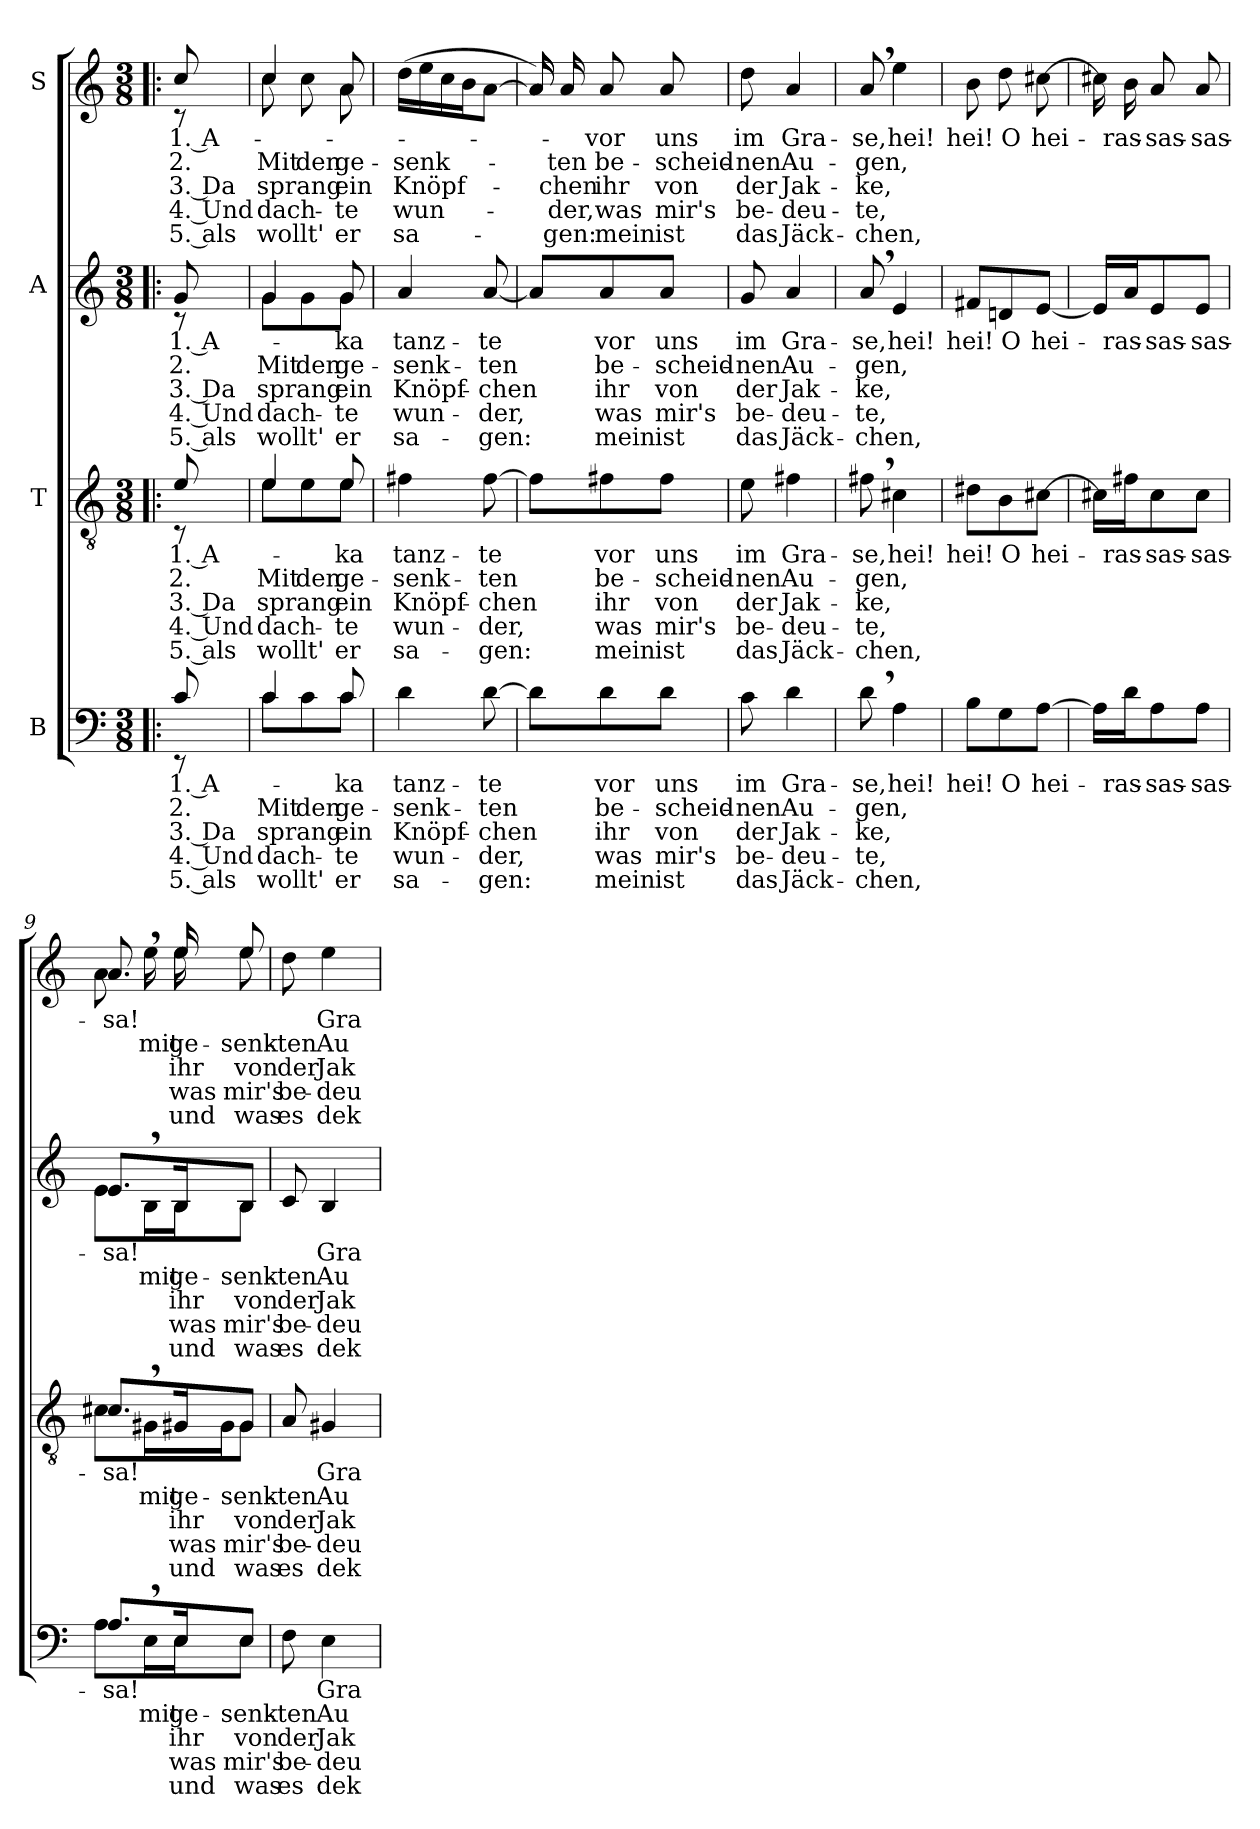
**kern	**text	**text	**text	**text	**text	**kern	**text	**text	**text	**text	**text	**kern	**text	**text	**text	**text	**text	**kern	**text	**text	**text	**text	**text
*part4	*part4	*part4	*part4	*part4	*part4	*part3	*part3	*part3	*part3	*part3	*part3	*part2	*part2	*part2	*part2	*part2	*part2	*part1	*part1	*part1	*part1	*part1	*part1
*staff4	*staff4	*staff4	*staff4	*staff4	*staff4	*staff3	*staff3	*staff3	*staff3	*staff3	*staff3	*staff2	*staff2	*staff2	*staff2	*staff2	*staff2	*staff1	*staff1	*staff1	*staff1	*staff1	*staff1
*I"B	*	*	*	*	*	*I"T	*	*	*	*	*	*I"A	*	*	*	*	*	*I"S	*	*	*	*	*
*clefF4	*	*	*	*	*	*clefGv2	*	*	*	*	*	*clefG2	*	*	*	*	*	*clefG2	*	*	*	*	*
*k[]	*	*	*	*	*	*k[]	*	*	*	*	*	*k[]	*	*	*	*	*	*k[]	*	*	*	*	*
*C:	*	*	*	*	*	*C:	*	*	*	*	*	*C:	*	*	*	*	*	*C:	*	*	*	*	*
*M3/8	*	*	*	*	*	*M3/8	*	*	*	*	*	*M3/8	*	*	*	*	*	*M3/8	*	*	*	*	*
=1!|:	=1!|:	=1!|:	=1!|:	=1!|:	=1!|:	=1!|:	=1!|:	=1!|:	=1!|:	=1!|:	=1!|:	=1!|:	=1!|:	=1!|:	=1!|:	=1!|:	=1!|:	=1!|:	=1!|:	=1!|:	=1!|:	=1!|:	=1!|:
!	!	!	!	!	!	!	!	!	!	!	!	!	!	!	!	!	!	!LO:TX:a:B:t=Im Zeitmaß und Character eines raschen Tanzes  *)\nSehr rhythmisch	!	!	!	!	!
!	!LO:LY:b	!LO:LY:b	!LO:LY:b	!LO:LY:b	!LO:LY:b	!	!LO:LY:b	!LO:LY:b	!LO:LY:b	!LO:LY:b	!LO:LY:b	!	!LO:LY:b	!LO:LY:b	!LO:LY:b	!LO:LY:b	!LO:LY:b	!	!LO:LY:b	!LO:LY:b	!LO:LY:b	!LO:LY:b	!LO:LY:b
*^	*	*	*	*	*	*^	*	*	*	*	*	*^	*	*	*	*	*	*^	*	*	*	*	*
8c/	8rDD	1. A-	2.	3. Da	4. Und	5. als	8e/	8rBB	1. A-	2.	3. Da	4. Und	5. als	8g/	8rB	1. A-	2.	3. Da	4. Und	5. als	8cc/	8rB	1. A-	2.	3. Da	4. Und	5. als
=2	=2	=2	=2	=2	=2	=2	=2	=2	=2	=2	=2	=2	=2	=2	=2	=2	=2	=2	=2	=2	=2	=2	=2	=2	=2	=2	=2
!	!	!LO:LY:b	!	!LO:LY:b	!LO:LY:b	!LO:LY:b	!	!	!	!	!	!	!	!	!	!	!	!	!	!	!	!	!	!	!	!	!
!	!	!	!LO:LY:b	!	!	!	!	!	!LO:LY:b	!	!LO:LY:b	!LO:LY:b	!LO:LY:b	!	!	!	!	!	!	!	!	!	!	!	!	!	!
!	!	!	!	!	!	!	!	!	!	!LO:LY:b	!	!	!	!	!	!LO:LY:b	!	!LO:LY:b	!LO:LY:b	!LO:LY:b	!	!	!	!	!	!	!
!	!	!	!	!	!	!	!	!	!	!	!	!	!	!	!	!	!LO:LY:b	!	!	!	!	!	!LO:LY:b	!	!LO:LY:b	!LO:LY:b	!LO:LY:b
!	!	!	!	!	!	!	!	!	!	!	!	!	!	!	!	!	!	!	!	!	!	!	!	!LO:LY:b	!	!	!
4c/	8c\L	.	-Mit	sprang	dach-	wollt'	4e/	8e\L	.	-Mit	sprang	dach-	wollt'	4g/	8g\L	.	-Mit	sprang	dach-	wollt'	4cc/	8cc\	.	Mit	sprang	dach-	wollt'
!	!	!	!LO:LY:b	!	!	!	!	!	!	!LO:LY:b	!	!	!	!	!	!	!LO:LY:b	!	!	!	!	!	!	!LO:LY:b	!	!	!
.	8c\	.	den	.	.	.	.	8e\	.	den	.	.	.	.	8g\	.	den	.	.	.	.	8cc\	.	den	.	.	.
!	!	!LO:LY:b	!LO:LY:b	!LO:LY:b	!LO:LY:b	!LO:LY:b	!	!	!LO:LY:b	!LO:LY:b	!LO:LY:b	!LO:LY:b	!LO:LY:b	!	!	!LO:LY:b	!LO:LY:b	!LO:LY:b	!LO:LY:b	!LO:LY:b	!	!	!LO:LY:b	!	!LO:LY:b	!LO:LY:b	!LO:LY:b
!	!	!	!	!	!	!	!	!	!	!	!	!	!	!	!	!	!	!	!	!	!	!	!	!LO:LY:b	!	!	!
8c/	8c\J	-ka	ge-	ein	-te	er	8e/	8e\J	-ka	ge-	ein	-te	er	8g/	8g\J	-ka	ge-	ein	-te	er	8a/	8a\	.	ge-	ein	-te	er
=3	=3	=3	=3	=3	=3	=3	=3	=3	=3	=3	=3	=3	=3	=3	=3	=3	=3	=3	=3	=3	=3	=3	=3	=3	=3	=3	=3
!	!	!LO:LY:b	!LO:LY:b	!LO:LY:b	!LO:LY:b	!LO:LY:b	!	!	!LO:LY:b	!LO:LY:b	!LO:LY:b	!LO:LY:b	!LO:LY:b	!	!	!LO:LY:b	!LO:LY:b	!LO:LY:b	!LO:LY:b	!LO:LY:b	!	!	!LO:LY:b	!	!LO:LY:b	!LO:LY:b	!LO:LY:b
!	!	!	!	!	!	!	!	!	!	!	!	!	!	!	!	!	!	!	!	!	!	!	!	!LO:LY:b	!	!	!
*v	*v	*	*	*	*	*	*	*	*	*	*	*	*	*v	*v	*	*	*	*	*	*	*	*	*	*	*	*
*	*	*	*	*	*	*v	*v	*	*	*	*	*	*	*	*	*	*	*	*	*	*	*	*	*	*
4d\	tanz-	senk-	Knöpf-	wun-	sa-	4f#X\	tanz-	senk-	Knöpf-	wun-	sa-	4a/	tanz-	senk-	Knöpf-	wun-	sa-	(>16dd\LL	8ryy	.	-senk-	Knöpf-	wun-	sa-
.	.	.	.	.	.	.	.	.	.	.	.	.	.	.	.	.	.	16ee\	.	.	.	.	.	.
.	.	.	.	.	.	.	.	.	.	.	.	.	.	.	.	.	.	16cc\	8ryy	.	.	.	.	.
.	.	.	.	.	.	.	.	.	.	.	.	.	.	.	.	.	.	16b\J	.	.	.	.	.	.
!	!LO:LY:b	!LO:LY:b	!LO:LY:b	!LO:LY:b	!LO:LY:b	!	!LO:LY:b	!LO:LY:b	!LO:LY:b	!LO:LY:b	!LO:LY:b	!	!LO:LY:b	!LO:LY:b	!LO:LY:b	!LO:LY:b	!LO:LY:b	!	!	!	!	!	!	!
[8d\	-te	-ten	-chen	-der,	-gen:	[8f#\	-te	-ten	-chen	-der,	-gen:	[8a/	-te	-ten	-chen	-der,	-gen:	[8a\J	8ryy	.	.	.	.	.
=4	=4	=4	=4	=4	=4	=4	=4	=4	=4	=4	=4	=4	=4	=4	=4	=4	=4	=4	=4	=4	=4	=4	=4	=4
8d\L]	.	.	.	.	.	8f#\L]	.	.	.	.	.	8a/L]	.	.	.	.	.	16a/])	16a/	.	.	.	.	.
!	!	!	!	!	!	!	!	!	!	!	!	!	!	!	!	!	!	!	!	!LO:LY:b	!	!LO:LY:b	!LO:LY:b	!LO:LY:b
!	!	!	!	!	!	!	!	!	!	!	!	!	!	!	!	!	!	!	!	!	!LO:LY:b	!	!	!
.	.	.	.	.	.	.	.	.	.	.	.	.	.	.	.	.	.	16a/	16ryy	.	-ten	-chen	-der,	-gen:
!	!LO:LY:b	!LO:LY:b	!LO:LY:b	!LO:LY:b	!LO:LY:b	!	!LO:LY:b	!LO:LY:b	!LO:LY:b	!LO:LY:b	!LO:LY:b	!	!LO:LY:b	!LO:LY:b	!LO:LY:b	!LO:LY:b	!LO:LY:b	!	!	!LO:LY:b	!LO:LY:b	!LO:LY:b	!LO:LY:b	!LO:LY:b
8d\	vor	be-	ihr	was	mein	8f#X\	vor	be-	ihr	was	mein	8a/	vor	be-	ihr	was	mein	8a/	4ryy	vor	-be-	ihr	was	mein
!	!LO:LY:b	!LO:LY:b	!LO:LY:b	!LO:LY:b	!LO:LY:b	!	!LO:LY:b	!LO:LY:b	!LO:LY:b	!LO:LY:b	!LO:LY:b	!	!LO:LY:b	!LO:LY:b	!LO:LY:b	!LO:LY:b	!LO:LY:b	!	!	!LO:LY:b	!LO:LY:b	!LO:LY:b	!LO:LY:b	!LO:LY:b
8d\J	uns	-scheid-	von	mir's	ist	8f#\J	uns	-scheid-	von	mir's	ist	8a/J	uns	-scheid-	von	mir's	ist	8a/	.	uns	-scheid-	von	mir's	ist
*	*	*	*	*	*	*	*	*	*	*	*	*	*	*	*	*	*	*v	*v	*	*	*	*	*
=5	=5	=5	=5	=5	=5	=5	=5	=5	=5	=5	=5	=5	=5	=5	=5	=5	=5	=5	=5	=5	=5	=5	=5
!	!LO:LY:b	!LO:LY:b	!LO:LY:b	!LO:LY:b	!LO:LY:b	!	!LO:LY:b	!LO:LY:b	!LO:LY:b	!LO:LY:b	!LO:LY:b	!	!LO:LY:b	!LO:LY:b	!LO:LY:b	!LO:LY:b	!LO:LY:b	!	!LO:LY:b	!LO:LY:b	!LO:LY:b	!LO:LY:b	!LO:LY:b
8c\	im	-nen	der	be-	das	8e\	im	-nen	der	be-	das	8g/	im	-nen	der	be-	das	8dd\	im	nen	der	be-	das
!	!LO:LY:b	!LO:LY:b	!LO:LY:b	!LO:LY:b	!LO:LY:b	!	!LO:LY:b	!LO:LY:b	!LO:LY:b	!LO:LY:b	!LO:LY:b	!	!LO:LY:b	!LO:LY:b	!LO:LY:b	!LO:LY:b	!LO:LY:b	!	!LO:LY:b	!LO:LY:b	!LO:LY:b	!LO:LY:b	!LO:LY:b
4d\	Gra-	Au-	Jak-	-deu-	Jäck-	4f#X\	Gra-	Au-	Jak-	-deu-	Jäck-	4a/	Gra-	Au-	Jak-	-deu-	Jäck-	4a/	Gra-	Au-	Jak-	-deu-	Jäck-
=6	=6	=6	=6	=6	=6	=6	=6	=6	=6	=6	=6	=6	=6	=6	=6	=6	=6	=6	=6	=6	=6	=6	=6
!	!LO:LY:b	!LO:LY:b	!LO:LY:b	!LO:LY:b	!LO:LY:b	!	!LO:LY:b	!LO:LY:b	!LO:LY:b	!LO:LY:b	!LO:LY:b	!	!LO:LY:b	!LO:LY:b	!LO:LY:b	!LO:LY:b	!LO:LY:b	!	!LO:LY:b	!LO:LY:b	!LO:LY:b	!LO:LY:b	!LO:LY:b
8d,>\	-se,	-gen,	-ke,	-te,	-chen,	8f#X,>\	-se,	-gen,	-ke,	-te,	-chen,	8a,>/	-se,	-gen,	-ke,	-te,	-chen,	8a,>/	-se,	-gen,	-ke,	-te,	-chen,
!	!LO:LY:b	!	!	!	!	!	!LO:LY:b	!	!	!	!	!	!LO:LY:b	!	!	!	!	!	!LO:LY:b	!	!	!	!
4A\	hei!	.	.	.	.	4c#X\	hei!	.	.	.	.	4e/	hei!	.	.	.	.	4ee\	hei!	.	.	.	.
=7	=7	=7	=7	=7	=7	=7	=7	=7	=7	=7	=7	=7	=7	=7	=7	=7	=7	=7	=7	=7	=7	=7	=7
!	!LO:LY:b	!	!	!	!	!	!LO:LY:b	!	!	!	!	!	!LO:LY:b	!	!	!	!	!	!LO:LY:b	!	!	!	!
8B\L	hei!	.	.	.	.	8d#X\L	hei!	.	.	.	.	8f#X/L	hei!	.	.	.	.	8b\	hei!	.	.	.	.
!	!LO:LY:b	!	!	!	!	!	!LO:LY:b	!	!	!	!	!	!LO:LY:b	!	!	!	!	!	!LO:LY:b	!	!	!	!
8G\	O	.	.	.	.	8B\	O	.	.	.	.	8dn/	O	.	.	.	.	8dd\	O	.	.	.	.
!	!LO:LY:b	!	!	!	!	!	!LO:LY:b	!	!	!	!	!	!LO:LY:b	!	!	!	!	!	!LO:LY:b	!	!	!	!
[8A\J	hei-	.	.	.	.	[8c#X\J	hei-	.	.	.	.	[8e/J	hei-	.	.	.	.	[8cc#X\	hei-	.	.	.	.
!!LO:PB:g=z
=8	=8	=8	=8	=8	=8	=8	=8	=8	=8	=8	=8	=8	=8	=8	=8	=8	=8	=8	=8	=8	=8	=8	=8
16A\LL]	.	.	.	.	.	16c#X\LL]	.	.	.	.	.	16e/LL]	.	.	.	.	.	16cc#X\]	.	.	.	.	.
!	!LO:LY:b	!	!	!	!	!	!LO:LY:b	!	!	!	!	!	!LO:LY:b	!	!	!	!	!	!LO:LY:b	!	!	!	!
16d\J	-ras-	.	.	.	.	16f#X\J	-ras-	.	.	.	.	16a/J	-ras-	.	.	.	.	16b\	-ras-	.	.	.	.
!	!LO:LY:b	!	!	!	!	!	!LO:LY:b	!	!	!	!	!	!LO:LY:b	!	!	!	!	!	!LO:LY:b	!	!	!	!
8A\	-sas-	.	.	.	.	8c#\	-sas-	.	.	.	.	8e/	-sas-	.	.	.	.	8a/	-sas-	.	.	.	.
!	!LO:LY:b	!	!	!	!	!	!LO:LY:b	!	!	!	!	!	!LO:LY:b	!	!	!	!	!	!LO:LY:b	!	!	!	!
8A\J	-sas-	.	.	.	.	8c#\J	-sas-	.	.	.	.	8e/J	-sas-	.	.	.	.	8a/	-sas-	.	.	.	.
=9	=9	=9	=9	=9	=9	=9	=9	=9	=9	=9	=9	=9	=9	=9	=9	=9	=9	=9	=9	=9	=9	=9	=9
!	!LO:LY:b	!	!	!	!	!	!LO:LY:b	!	!	!	!	!	!LO:LY:b	!	!	!	!	!	!LO:LY:b	!	!	!	!
*^	*	*	*	*	*	*^	*	*	*	*	*	*^	*	*	*	*	*	*^	*	*	*	*	*
8.A,>/L	8A\L	-sa!	.	.	.	.	8.c#X,>/L	8c#\L	-sa!	.	.	.	.	8.e,>/L	8e\L	-sa!	.	.	.	.	8.a,>/	8a\	-sa!	.	.	.	.
!	!	!	!LO:LY:b	!	!	!	!	!	!	!LO:LY:b	!	!	!	!	!	!	!LO:LY:b	!	!	!	!	!	!	!LO:LY:b	!	!	!
.	16E\L	.	mit	.	.	.	.	16G#X\L	.	mit	.	.	.	.	16B\L	.	mit	.	.	.	.	16ee\	.	mit	.	.	.
!	!	!LO:LY:b	!	!LO:LY:b	!LO:LY:b	!LO:LY:b	!	!	!	!	!	!	!	!	!	!	!	!	!	!	!	!	!	!	!	!	!
!	!	!	!LO:LY:b	!	!	!	!	!	!LO:LY:b	!	!LO:LY:b	!LO:LY:b	!LO:LY:b	!	!	!	!	!	!	!	!	!	!	!	!	!	!
!	!	!	!	!	!	!	!	!	!	!LO:LY:b	!	!	!	!	!	!LO:LY:b	!	!LO:LY:b	!LO:LY:b	!LO:LY:b	!	!	!	!	!	!	!
!	!	!	!	!	!	!	!	!	!	!	!	!	!	!	!	!	!LO:LY:b	!	!	!	!	!	!LO:LY:b	!	!LO:LY:b	!LO:LY:b	!LO:LY:b
!	!	!	!	!	!	!	!	!	!	!	!	!	!	!	!	!	!	!	!	!	!	!	!	!LO:LY:b	!	!	!
16E/K	16E\J	.	ge-	ihr	was	und	16G#X/K	16G#\J	.	ge-	ihr	was	und	16B/K	16B\J	.	ge-	ihr	was	und	16ee/	16ee\	.	ge-	ihr	was	und
!	!	!LO:LY:b	!	!LO:LY:b	!LO:LY:b	!LO:LY:b	!	!	!	!	!	!	!	!	!	!	!	!	!	!	!	!	!	!	!	!	!
!	!	!	!LO:LY:b	!	!	!	!	!	!LO:LY:b	!	!LO:LY:b	!LO:LY:b	!LO:LY:b	!	!	!	!	!	!	!	!	!	!	!	!	!	!
!	!	!	!	!	!	!	!	!	!	!LO:LY:b	!	!	!	!	!	!LO:LY:b	!	!LO:LY:b	!LO:LY:b	!LO:LY:b	!	!	!	!	!	!	!
!	!	!	!	!	!	!	!	!	!	!	!	!	!	!	!	!	!LO:LY:b	!	!	!	!	!	!LO:LY:b	!	!LO:LY:b	!LO:LY:b	!LO:LY:b
!	!	!	!	!	!	!	!	!	!	!	!	!	!	!	!	!	!	!	!	!	!	!	!	!LO:LY:b	!	!	!
8E/J	8E\J	.	-senk-	von	mir's	was	8G#/J	8G#\J	.	-senk-	von	mir's	was	8B/J	8B\J	.	-senk-	von	mir's	was	8ee/	8ee\	.	-senk-	von	mir's	was
=10	=10	=10	=10	=10	=10	=10	=10	=10	=10	=10	=10	=10	=10	=10	=10	=10	=10	=10	=10	=10	=10	=10	=10	=10	=10	=10	=10
!	!	!LO:LY:b	!	!LO:LY:b	!LO:LY:b	!LO:LY:b	!	!	!	!	!	!	!	!	!	!	!	!	!	!	!	!	!	!	!	!	!
!	!	!	!LO:LY:b	!	!	!	!	!	!LO:LY:b	!	!LO:LY:b	!LO:LY:b	!LO:LY:b	!	!	!	!	!	!	!	!	!	!	!	!	!	!
!	!	!	!	!	!	!	!	!	!	!LO:LY:b	!	!	!	!	!	!LO:LY:b	!	!LO:LY:b	!LO:LY:b	!LO:LY:b	!	!	!	!	!	!	!
!	!	!	!	!	!	!	!	!	!	!	!	!	!	!	!	!	!LO:LY:b	!	!	!	!	!	!LO:LY:b	!	!LO:LY:b	!LO:LY:b	!LO:LY:b
!	!	!	!	!	!	!	!	!	!	!	!	!	!	!	!	!	!	!	!	!	!	!	!	!LO:LY:b	!	!	!
8F\	8F\yy	.	-ten	der	be-	es	8A/	8A/yy	.	-ten	der	be-	es	8c/	8c/yy	.	-ten	der	be-	es	8dd\	8dd\yy	.	-ten	der	be-	es
!	!	!LO:LY:b	!LO:LY:b	!LO:LY:b	!LO:LY:b	!LO:LY:b	!	!	!LO:LY:b	!LO:LY:b	!LO:LY:b	!LO:LY:b	!LO:LY:b	!	!	!LO:LY:b	!LO:LY:b	!LO:LY:b	!LO:LY:b	!LO:LY:b	!	!	!LO:LY:b	!LO:LY:b	!LO:LY:b	!LO:LY:b	!LO:LY:b
4E\	4ryy	Gra-	-Au-	Jak-	-deu-	dek-	4G#X/	4ryy	Gra-	-Au-	Jak-	-deu-	dek-	4B/	4ryy	Gra-	-Au-	Jak-	-deu-	dek-	4ee\	8ryy	Gra-	-Au-	Jak-	-deu-	dek-
.	.	.	.	.	.	.	.	.	.	.	.	.	.	.	.	.	.	.	.	.	.	8ryy	.	.	.	.	.
*v	*v	*	*	*	*	*	*	*	*	*	*	*	*	*v	*v	*	*	*	*	*	*v	*v	*	*	*	*	*
*	*	*	*	*	*	*v	*v	*	*	*	*	*	*	*	*	*	*	*	*	*	*	*	*	*
=	=	=	=	=	=	=	=	=	=	=	=	=	=	=	=	=	=	=	=	=	=	=	=
*-	*-	*-	*-	*-	*-	*-	*-	*-	*-	*-	*-	*-	*-	*-	*-	*-	*-	*-	*-	*-	*-	*-	*-
